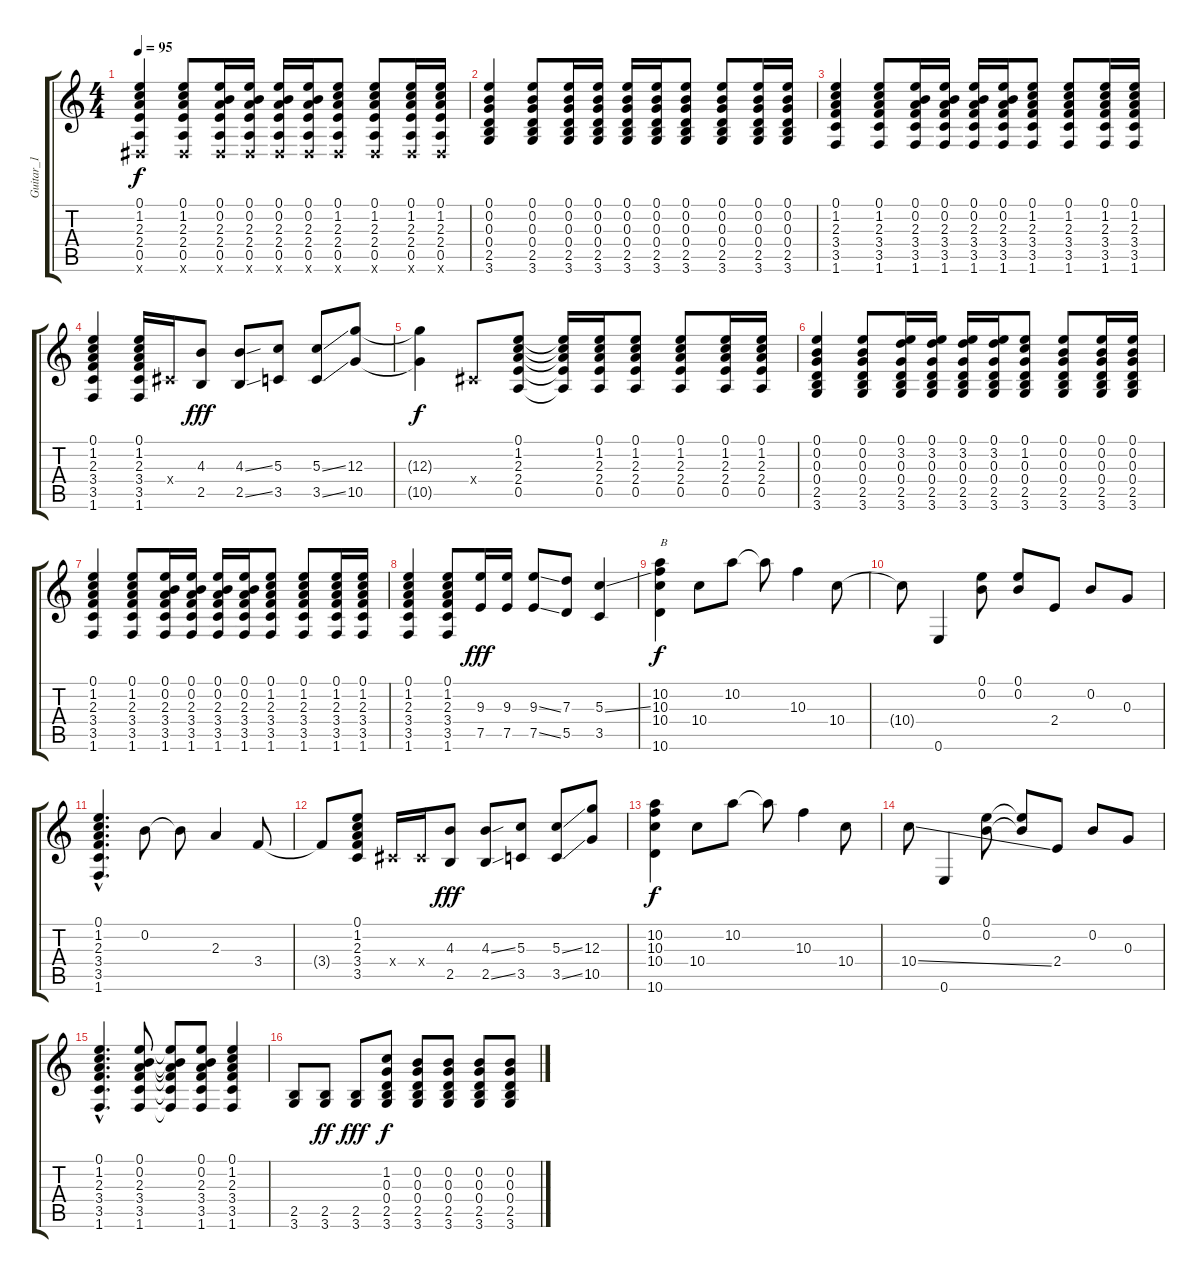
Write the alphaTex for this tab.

\track ("Guitar_1" "Guitar_1") {instrument overdrivenguitar}
\staff {score tabs}
\tuning (E4 B3 G3 D3 A2 E2) {hide}
\ts (4 4)
\tempo 95
\clef g2
\ks c
(0.1 1.2 2.3 2.4 0.5 -1.6{x}).4{dy f} (0.1 1.2 2.3 2.4 0.5 -1.6{x}).8 (0.1 0.2 2.3 2.4 0.5 -1.6{x}).16 (0.1 0.2 2.3 2.4 0.5 -1.6{x}).16 (0.1 0.2 2.3 2.4 0.5 -1.6{x}).16 (0.1 0.2 2.3 2.4 0.5 -1.6{x}).16 (0.1 1.2 2.3 2.4 0.5 -1.6{x}).8 (0.1 1.2 2.3 2.4 0.5 -1.6{x}).8 (0.1 1.2 2.3 2.4 0.5 -1.6{x}).16 (0.1 1.2 2.3 2.4 0.5 -1.6{x}).16 |
(0.1 0.2 0.3 0.4 2.5 3.6).4 (0.1 0.2 0.3 0.4 2.5 3.6).8 (0.1 0.2 0.3 0.4 2.5 3.6).16 (0.1 0.2 0.3 0.4 2.5 3.6).16 (0.1 0.2 0.3 0.4 2.5 3.6).16 (0.1 0.2 0.3 0.4 2.5 3.6).16 (0.1 0.2 0.3 0.4 2.5 3.6).8 (0.1 0.2 0.3 0.4 2.5 3.6).8 (0.1 0.2 0.3 0.4 2.5 3.6).16 (0.1 0.2 0.3 0.4 2.5 3.6).16 |
(0.1 1.2 2.3 3.4 3.5 1.6).4 (0.1 1.2 2.3 3.4 3.5 1.6).8 (0.1 0.2 2.3 3.4 3.5 1.6).16 (0.1 0.2 2.3 3.4 3.5 1.6).16 (0.1 0.2 2.3 3.4 3.5 1.6).16 (0.1 0.2 2.3 3.4 3.5 1.6).16 (0.1 1.2 2.3 3.4 3.5 1.6).8 (0.1 1.2 2.3 3.4 3.5 1.6).8 (0.1 1.2 2.3 3.4 3.5 1.6).16 (0.1 1.2 2.3 3.4 3.5 1.6).16 |
(0.1 1.2 2.3 3.4 3.5 1.6).4 (0.1 1.2 2.3 3.4 3.5 1.6).16 -1.4{x}.16 (4.3 2.5).8{dy fff volume 11} (4.3{ss} 2.5{ss}).8 (5.3 3.5).8 (5.3{ss} 3.5{ss}).8 (12.3 10.5).8 |
(12.3{t} 10.5{t}).4{dy f} -1.4{x}.8 (0.1 1.2 2.3 2.4 0.5).8{volume 10} (0.1{t} 1.2{t} 2.3{t} 2.4{t} 0.5{t}).16 (0.1 1.2 2.3 2.4 0.5).16 (0.1 1.2 2.3 2.4 0.5).8 (0.1 1.2 2.3 2.4 0.5).8 (0.1 1.2 2.3 2.4 0.5).16 (0.1 1.2 2.3 2.4 0.5).16 |
(0.1 0.2 0.3 0.4 2.5 3.6).4 (0.1 0.2 0.3 0.4 2.5 3.6).8 (0.1 3.2 0.3 0.4 2.5 3.6).16 (0.1 3.2 0.3 0.4 2.5 3.6).16 (0.1 3.2 0.3 0.4 2.5 3.6).16 (0.1 3.2 0.3 0.4 2.5 3.6).16 (0.1 1.2 0.3 0.4 2.5 3.6).8 (0.1 0.2 0.3 0.4 2.5 3.6).8 (0.1 0.2 0.3 0.4 2.5 3.6).16 (0.1 0.2 0.3 0.4 2.5 3.6).16 |
(0.1 1.2 2.3 3.4 3.5 1.6).4 (0.1 1.2 2.3 3.4 3.5 1.6).8 (0.1 0.2 2.3 3.4 3.5 1.6).16 (0.1 0.2 2.3 3.4 3.5 1.6).16 (0.1 0.2 2.3 3.4 3.5 1.6).16 (0.1 0.2 2.3 3.4 3.5 1.6).16 (0.1 1.2 2.3 3.4 3.5 1.6).8 (0.1 1.2 2.3 3.4 3.5 1.6).8 (0.1 1.2 2.3 3.4 3.5 1.6).16 (0.1 1.2 2.3 3.4 3.5 1.6).16 |
(0.1 1.2 2.3 3.4 3.5 1.6).4 (0.1 1.2 2.3 3.4 3.5 1.6).8 (9.3 7.5).16{dy fff volume 11} (9.3 7.5).16 (9.3{ss} 7.5{ss}).8 (7.3 5.5).8 (5.3{ss} 3.5).4 |
(10.2 10.3 10.4 10.6).4{txt "B" dy f} 10.4.8 10.2.8 10.2{t}.8 10.3.4 10.4.8 |
10.4{t}.8 0.6.4 (0.1 0.2).8 (0.1 0.2).8 2.4.8 0.2.8 0.3.8 |
(0.1{hac} 1.2{hac} 2.3{hac} 3.4{hac} 3.5{hac} 1.6{hac}).4{d} 0.2.8 0.2{t}.8 2.3.4 3.4.8 |
3.4{t}.8 (0.1 1.2 2.3 3.4 3.5).8 -1.4{x}.16 -1.4{x}.16 (4.3 2.5).8{dy fff} (4.3{ss} 2.5{ss}).8 (5.3 3.5).8 (5.3{ss} 3.5{ss}).8 (12.3 10.5).8 |
(10.2 10.3 10.4 10.6).4{dy f} 10.4.8 10.2.8 10.2{t}.8 10.3.4 10.4.8 |
10.4{ss}.8 0.6.4 (0.1 0.2).8 (0.1{t} 0.2{t}).8 2.4.8 0.2.8 0.3.8 |
(0.1{hac} 1.2{hac} 2.3{hac} 3.4{hac} 3.5{hac} 1.6{hac}).4{d} (0.1 0.2 2.3 3.4 3.5 1.6).8 (0.1{t} 0.2{t} 2.3{t} 3.4{t} 3.5{t} 1.6{t}).8 (0.1 0.2 2.3 3.4 3.5 1.6).8 (0.1 1.2 2.3 3.4 3.5 1.6).4 |
(2.5 3.6).8 (2.5 3.6).8{dy ff} (2.5 3.6).8{dy fff} (1.2 0.3 0.4 2.5 3.6).8{dy f} (0.2 0.3 0.4 2.5 3.6).8 (0.2 0.3 0.4 2.5 3.6).8 (0.2 0.3 0.4 2.5 3.6).8 (0.2 0.3 0.4 2.5 3.6).8
